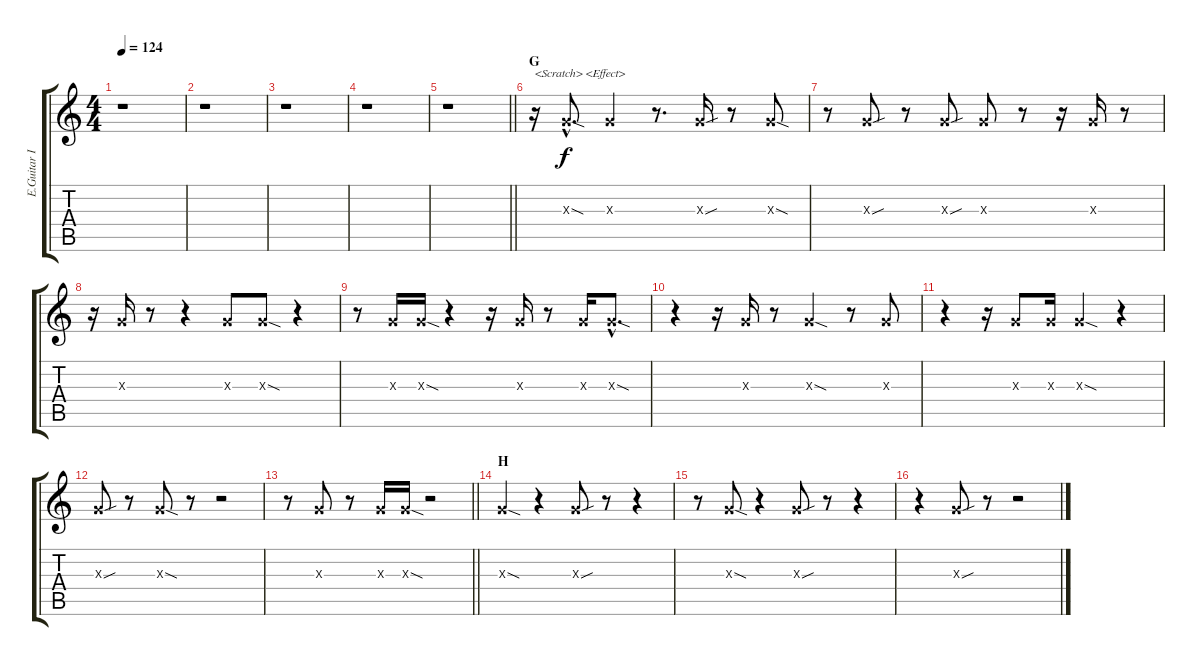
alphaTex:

\track ("E.Guitar III" "E.Guitar I") {instrument distortionguitar}
\staff {score tabs}
\tuning (E4 B3 G3 D3 A2 E2) {hide}
\ts (4 4)
\tempo 124
\clef g2
\ks c
r.1{dy f} |
r.1 |
r.1 |
r.1 |
\barLineRight lightlight
r.1 |
\section ("" "G")
r.16{txt "<Scratch> <Effect>"} 0.3{sod hac x}.8{d} 0.3{x}.4 r.8{d} 0.3{sou x}.16 r.8 0.3{sod x}.8 |
r.8 0.3{sou x}.8 r.8 0.3{sou x}.8 0.3{x}.8 r.8 r.16 0.3{x}.16 r.8 |
r.16 0.3{x}.16 r.8 r.4 0.3{x}.8 0.3{sod x}.8 r.4 |
r.8 0.3{x}.16 0.3{sod x}.16 r.4 r.16 0.3{x}.16 r.8 0.3{x}.16 0.3{sod hac x}.8{d} |
r.4 r.16 0.3{x}.16 r.8 0.3{sod x}.4 r.8 0.3{x}.8 |
r.4 r.16 0.3{x}.8 0.3{x}.16 0.3{sod x}.4 r.4 |
0.3{sou x}.8 r.8 0.3{sod x}.8 r.8 r.2 |
\barLineRight lightlight
r.8 0.3{x}.8 r.8 0.3{x}.16 0.3{sod x}.16 r.2 |
\section ("" "H")
0.3{sod x}.4 r.4 0.3{sou x}.8 r.8 r.4 |
r.8 0.3{sod x}.8 r.4 0.3{sou x}.8 r.8 r.4 |
r.4 0.3{sou x}.8 r.8 r.2
